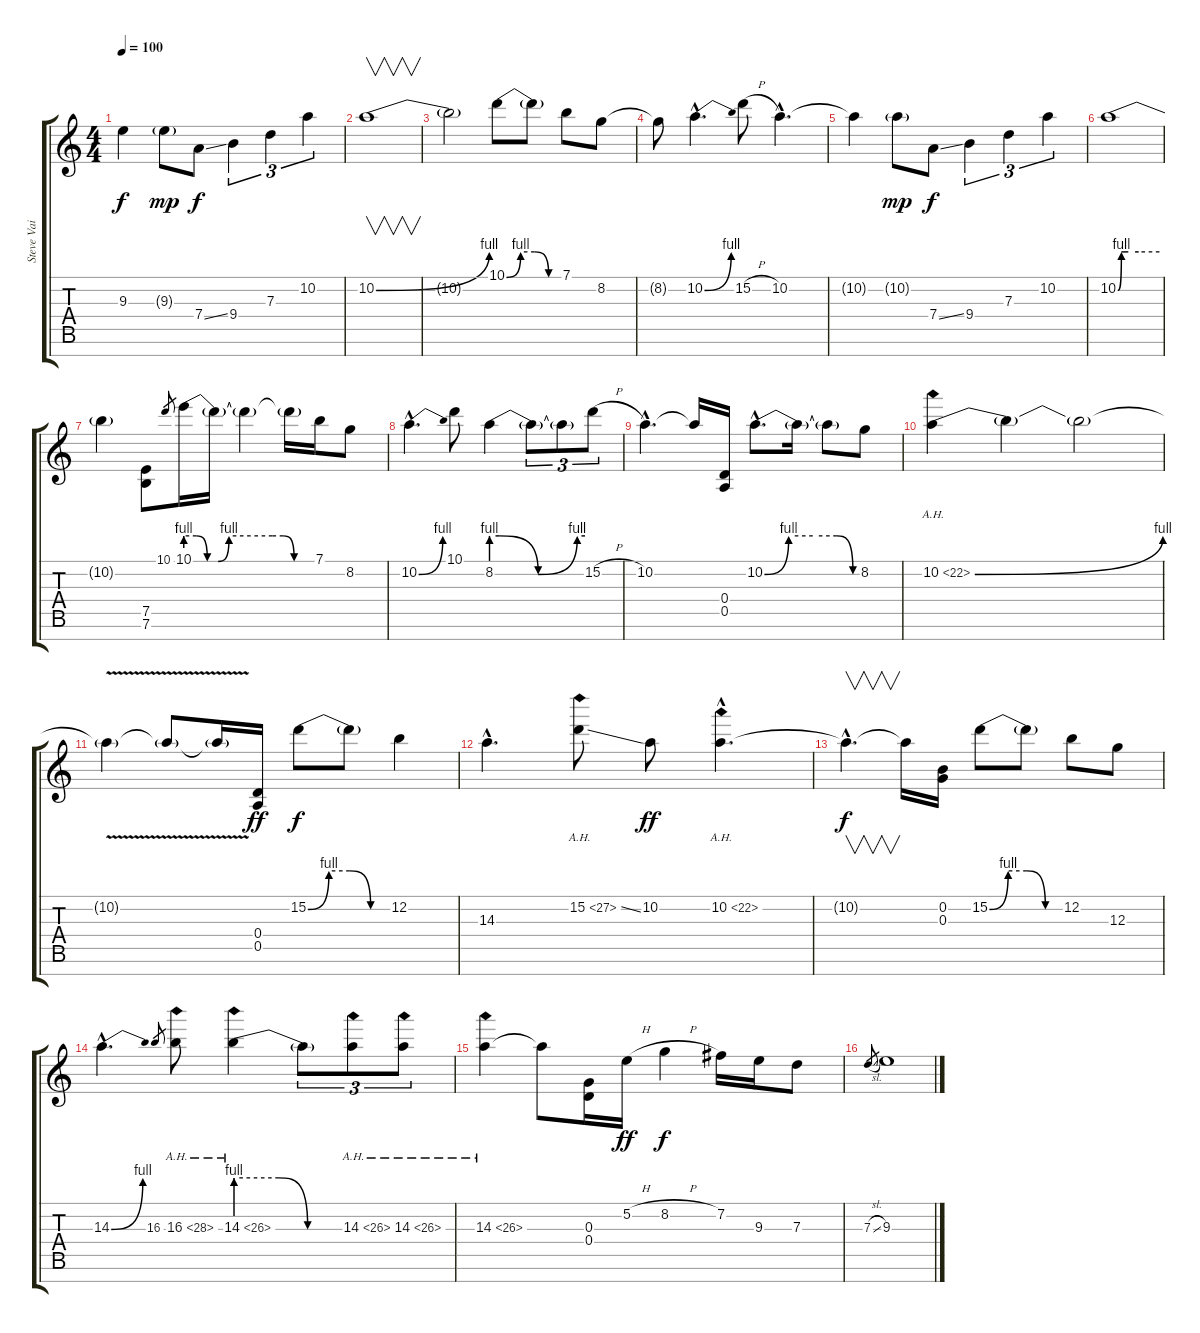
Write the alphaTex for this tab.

\track ("Steve Vai" "Steve Vai") {instrument distortionguitar}
\staff {score tabs}
\tuning (E4 B3 G3 D3 A2 E2 B1) {hide}
\ts (4 4)
\tempo 100
\clef g2
\ks c
9.3{t}.4{dy f} 9.3{g}.8{dy mp volume 14 instrument overdrivenguitar} 7.4{ss}.8{dy f} 9.4.4{tu (3 2)} 7.3.4{tu (3 2)} 10.2.4{tu (3 2)} |
10.2{be (bend 0 0 60 4)}.1{v} |
10.2{t}.2 10.1{be (custom 0 0 15 4 30 4 45 0 60 0)}.8 10.1{t}.8 7.1.8 8.2.8 |
8.2{t}.8 10.2{be (bend 0 0 60 4) hac}.4{d} 15.2{h}.8 10.2{hac}.4{d} |
10.2{t}.4 10.2{g}.8{dy mp} 7.4{ss}.8{dy f} 9.4.4{tu (3 2)} 7.3.4{tu (3 2)} 10.2.4{tu (3 2)} |
10.2{be (custom 0 0 5 4 15 4 30 4 60 4)}.1 |
10.2{t}.4 (7.5 7.6).8 10.1.8{gr} 10.1{be (custom 0 4 5 4 10 0 15 0 20 4 30 4 40 4 45 4 50 0 60 0)}.16 10.1{t}.16 10.1{t}.4 10.1{t}.16 7.1.16 8.2.8 |
10.2{be (bend 0 0 60 4) hac}.4{d} 10.1.8 8.2{be (custom 0 4 5 4 30 0 55 4 60 4)}.4 8.2{t}.8{tu (3 2)} 8.2{t}.8{tu (3 2)} 15.2{h}.8{tu (3 2)} |
10.2{hac}.4{d} 10.2{t}.16 (0.4 0.5).16 10.2{be (custom 0 0 15 4 30 4 45 4 55 0 60 0) hac}.8{d} 10.2{t}.16 10.2{t}.8 8.2.8 |
10.2{be (bend 0 0 60 4) ah 12}.4 10.2{t}.4 10.2{t}.2 |
10.2{v t}.4 10.2{v t}.8 10.2{v t}.16 (0.4 0.5).16{dy ff} 15.2{be (custom 0 0 15 4 30 4 45 0 60 0)}.8{dy f} 15.2{t}.8 12.2.4 |
14.3{hac}.4{d} 15.2{ah 12 ss}.8 10.2.8{dy ff} 10.2{ah 12 hac}.4{d} |
10.2{hac t}.4{v d dy f} 10.2{t}.16 (0.2 0.3).16 15.2{be (custom 0 0 15 4 30 4 45 0 60 0)}.8 15.2{t}.8 12.2.8 12.3.8 |
14.3{be (bend 0 0 60 4) hac}.4{d} 16.3.8{gr} 16.3{ah 12}.8 14.3{be (custom 0 4 24 4 40 0 60 0) ah 12}.4 14.3{t}.8{tu (3 2)} 14.3{ah 12}.8{tu (3 2)} 14.3{ah 12}.8{tu (3 2)} |
14.3{ah 12}.4 14.3{t}.8 (0.3 0.4).16 5.2{h}.16{dy ff} 8.2{h}.4{dy f} 7.2.16 9.3.16 7.3.8 |
7.3{sl}.8{gr} 9.3.1
